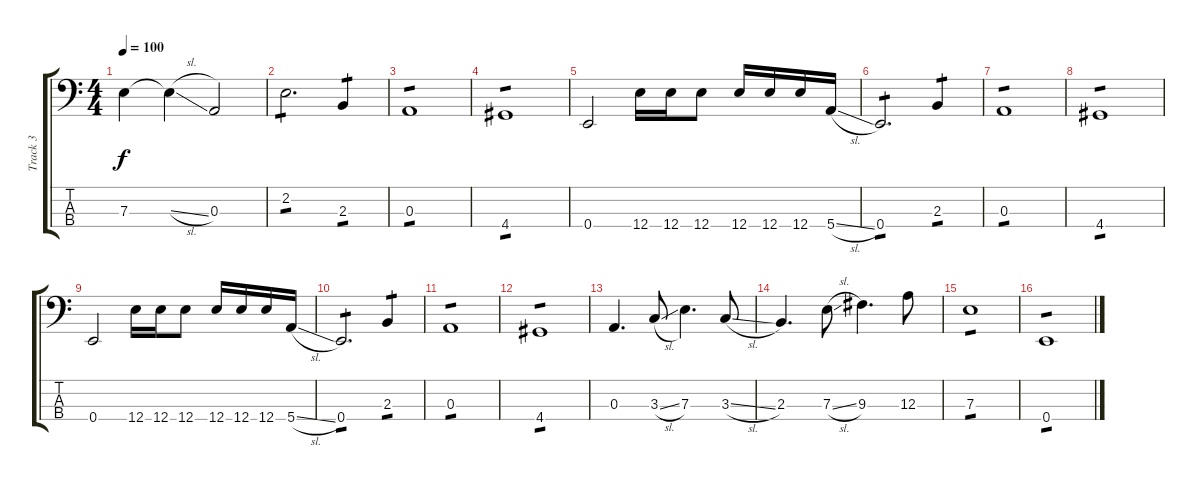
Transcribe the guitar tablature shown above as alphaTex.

\track ("Track 3" "Track 3") {instrument electricbassfinger}
\staff {score tabs}
\tuning (G2 D2 A1 E1) {hide}
\ts (4 4)
\tempo 100
\clef f4
\ks c
7.3.4{dy f} 7.3{sl t}.4 0.3.2 |
2.2.2{d tp 1} 2.3.4{tp 1} |
0.3.1{tp 1} |
4.4.1{tp 1} |
0.4.2 12.4.16 12.4.16 12.4.8 12.4.16 12.4.16 12.4.16 5.4{sl}.16 |
0.4.2{d tp 1} 2.3.4{tp 1} |
0.3.1{tp 1} |
4.4.1{tp 1} |
0.4.2 12.4.16 12.4.16 12.4.8 12.4.16 12.4.16 12.4.16 5.4{sl}.16 |
0.4.2{d tp 1} 2.3.4{tp 1} |
0.3.1{tp 1} |
4.4.1{tp 1} |
0.3.4{d} 3.3{sl}.8 7.3.4{d} 3.3{sl}.8 |
2.3.4{d} 7.3{sl}.8 9.3.4{d} 12.3.8 |
7.3.1{tp 1} |
0.4.1{tp 1}
